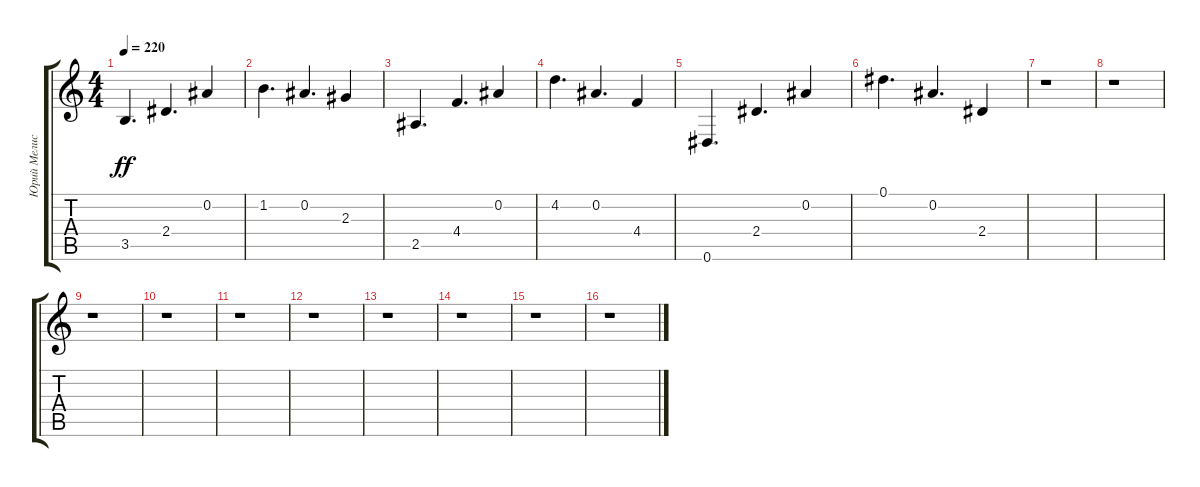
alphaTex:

\track ("Юрий Мелисов" "Юрий Мелис") {instrument distortionguitar}
\staff {score tabs}
\tuning (Eb4 Bb3 Gb3 Db3 Ab2 Eb2) {hide}
\ts (4 4)
\tempo 220
\clef g2
\ks c
3.5.4{d dy ff} 2.4.4{d} 0.2.4 |
1.2.4{d} 0.2.4{d} 2.3.4 |
2.5.4{d} 4.4.4{d} 0.2.4 |
4.2.4{d} 0.2.4{d} 4.4.4 |
0.6.4{d} 2.4.4{d} 0.2.4 |
0.1.4{d} 0.2.4{d} 2.4.4 |
r.1 |
r.1 |
r.1 |
r.1 |
r.1 |
r.1 |
r.1 |
r.1 |
r.1 |
r.1
